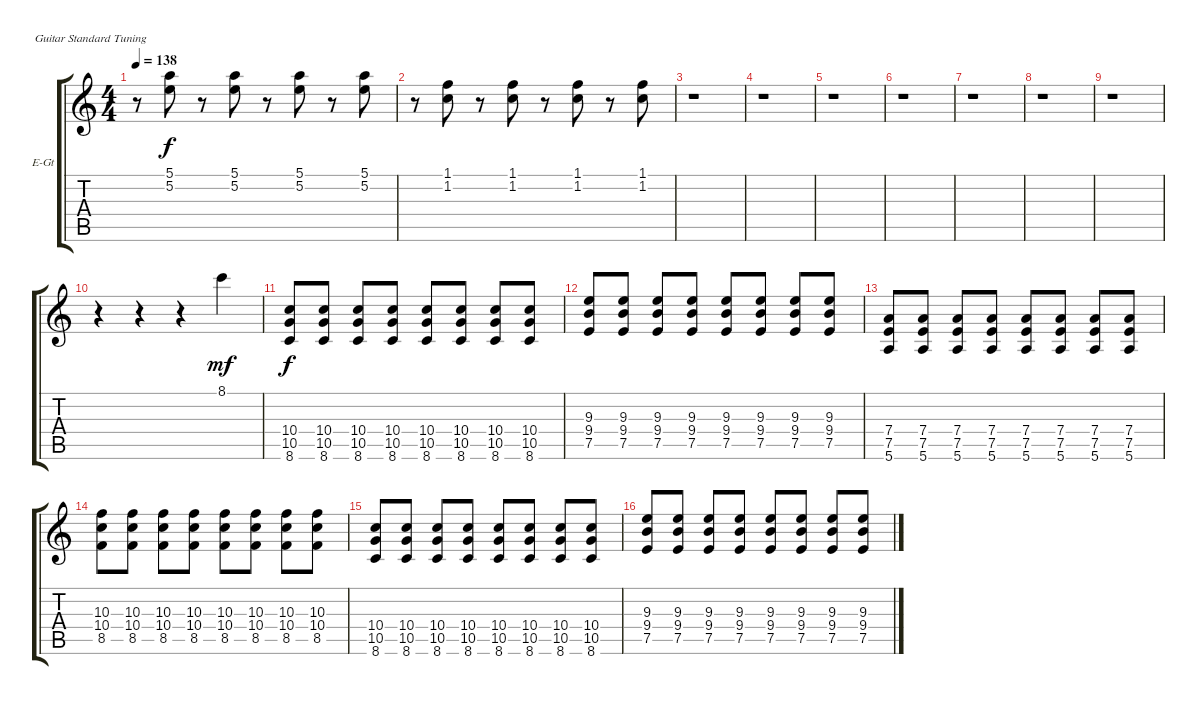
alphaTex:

\bracketExtendMode groupsimilarinstruments
\firstSystemTrackNameOrientation horizontal
\otherSystemsTrackNameOrientation horizontal
\track ("Äîðîæêà 1" "E-Gt") {instrument distortionguitar}
\staff {score tabs}
\tuning (E4 B3 G3 D3 A2 E2)
\ts (4 4)
\tempo 138
\clef g2
\ks c
r.8{dy f} (5.1 5.2).8 r.8 (5.1 5.2).8 r.8 (5.1 5.2).8 r.8 (5.1 5.2).8 |
r.8 (1.1 1.2).8 r.8 (1.1 1.2).8 r.8 (1.1 1.2).8 r.8 (1.1 1.2).8 |
r.1 |
r.1 |
r.1 |
r.1 |
r.1 |
r.1 |
r.1 |
r.4 r.4 r.4 8.1.4{dy mf} |
(10.4 10.5 8.6).8{dy f} (10.4 10.5 8.6).8 (10.4 10.5 8.6).8 (10.4 10.5 8.6).8 (10.4 10.5 8.6).8 (10.4 10.5 8.6).8 (10.4 10.5 8.6).8 (10.4 10.5 8.6).8 |
(9.4 7.5 9.3).8 (9.4 7.5 9.3).8 (9.4 7.5 9.3).8 (9.4 7.5 9.3).8 (9.4 7.5 9.3).8 (9.4 7.5 9.3).8 (9.4 7.5 9.3).8 (9.4 7.5 9.3).8 |
(7.4 7.5 5.6).8 (7.4 7.5 5.6).8 (7.4 7.5 5.6).8 (7.4 7.5 5.6).8 (7.4 7.5 5.6).8 (7.4 7.5 5.6).8 (7.4 7.5 5.6).8 (7.4 7.5 5.6).8 |
(10.4 8.5 10.3).8 (10.4 8.5 10.3).8 (10.4 8.5 10.3).8 (10.4 8.5 10.3).8 (10.4 8.5 10.3).8 (10.4 8.5 10.3).8 (10.4 8.5 10.3).8 (10.4 8.5 10.3).8 |
(10.4 10.5 8.6).8 (10.4 10.5 8.6).8 (10.4 10.5 8.6).8 (10.4 10.5 8.6).8 (10.4 10.5 8.6).8 (10.4 10.5 8.6).8 (10.4 10.5 8.6).8 (10.4 10.5 8.6).8 |
(9.4 7.5 9.3).8 (9.4 7.5 9.3).8 (9.4 7.5 9.3).8 (9.4 7.5 9.3).8 (9.4 7.5 9.3).8 (9.4 7.5 9.3).8 (9.4 7.5 9.3).8 (9.4 7.5 9.3).8
